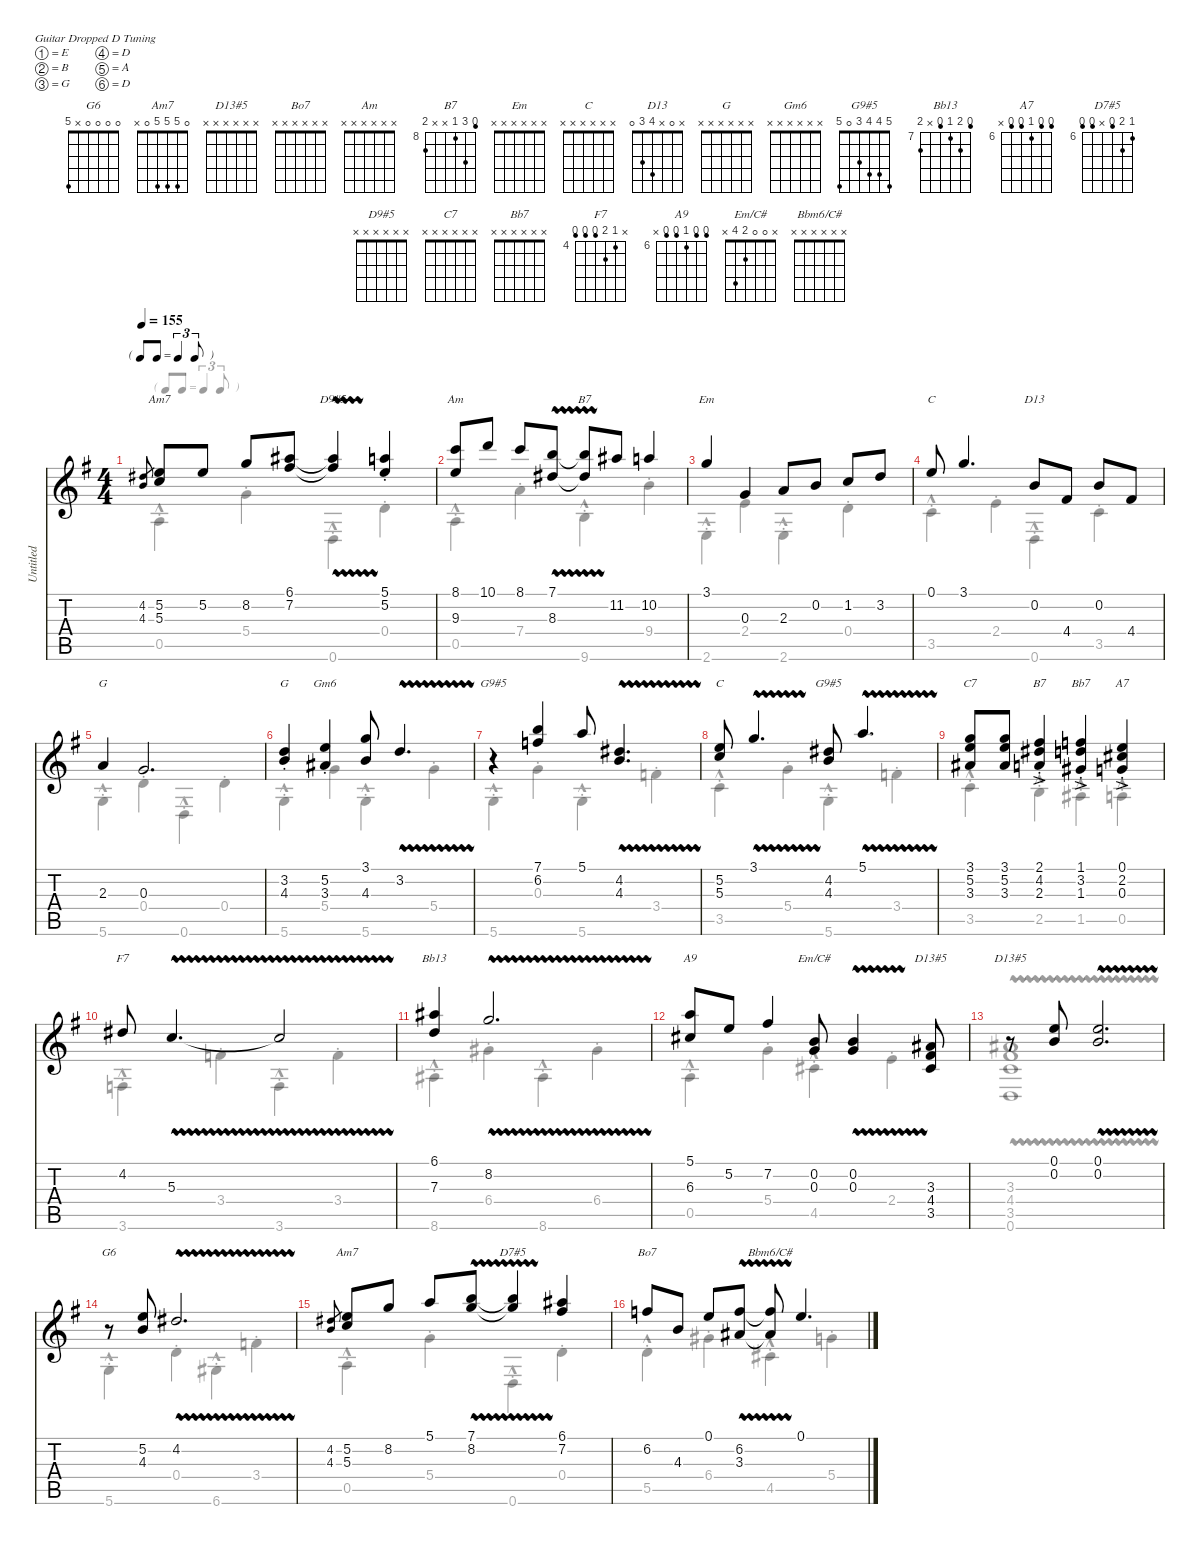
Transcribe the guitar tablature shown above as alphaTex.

\defaultSystemsLayout 4
\hideDynamics
\bracketExtendMode nobrackets
\otherSystemsTrackNameOrientation horizontal
\track ("Untitled" "Untitled") {instrument fretlessbass}
\staff {score tabs}
\tuning (E4 B3 G3 D3 A2 D2)
\chord ("G6" 0 0 0 0 x 5)
\chord ("Am7" 0 5 5 5 0 x)
\chord ("D13#5" x x x x x x)
\chord ("Bo7" x x x x x x)
\chord ("Am" x x x x x x)
\chord ("B7" 7 10 8 x x 9) {firstfret 8}
\chord ("Em" x x x x x x)
\chord ("C" x x x x x x)
\chord ("D13" x 0 x 4 3 0)
\chord ("G" x x x x x x)
\chord ("Gm6" x x x x x x)
\chord ("G9#5" 5 4 4 3 0 5)
\chord ("Bb13" 6 8 7 6 x 8) {firstfret 7}
\chord ("A7" 5 5 6 5 5 x) {firstfret 6}
\chord ("D7#5" 6 7 5 x 5 5) {firstfret 6}
\chord ("D9#5" x x x x x x)
\chord ("C7" x x x x x x)
\chord ("Bb7" x x x x x x)
\chord ("F7" x 4 5 3 3 3) {firstfret 4}
\chord ("A9" 5 5 6 5 5 x) {firstfret 6}
\chord ("Em/C#" x 0 0 2 4 x)
\chord ("Bbm6/C#" x x x x x x)
\voice
\ts (4 4)
\tf triplet8th
\tempo 155
\clef g2
\ks g
(4.2{acc #} 4.3{acc forcenatural}).8{gr dy mf} (5.2{acc forcenatural} 5.3{acc forcenatural}).8{ch "Am7"} 5.2{acc forcenatural}.8 8.2{acc forcenatural}.8 (6.1{acc #} 7.2{acc #}).8 (6.1{vw t acc #} 7.2{vw t acc #}).4{ch "D9#5"} (5.1{st acc forcenatural} 5.2{st acc forcenatural}).4 |
(8.1{acc forcenatural} 9.3{acc forcenatural}).8{ch "Am"} 10.1{acc forcenatural}.8 8.1{acc forcenatural}.8 (7.1{vw acc forcenatural} 8.3{vw acc #}).8 (7.1{t acc forcenatural} 8.3{t acc #}).8{ch "B7"} 11.2{acc #}.8 10.2{acc forcenatural}.4 |
3.1{acc forcenatural}.4{ch "Em"} 0.3{acc forcenatural}.4 2.3{acc forcenatural}.8 0.2{acc forcenatural}.8 1.2{acc forcenatural}.8 3.2{acc forcenatural}.8 |
0.1{acc forcenatural}.8{ch "C"} 3.1{acc forcenatural}.4{d} 0.2{acc forcenatural}.8{ch "D13"} 4.4{acc #}.8 0.2{acc forcenatural}.8 4.4{acc #}.8 |
2.3{acc forcenatural}.4{ch "G"} 0.3{acc forcenatural}.2{d} |
(3.2{st acc forcenatural} 4.3{st acc forcenatural}).4{ch "G"} (5.2{st acc forcenatural} 3.3{st acc #}).4{ch "Gm6"} (3.1{acc forcenatural} 4.3{acc forcenatural}).8 3.2{vw acc forcenatural}.4{d} |
r.4{ch "G9#5"} (7.1{acc forcenatural} 6.2{acc forcenatural}).4 5.1{acc forcenatural}.8 (4.2{vw acc #} 4.3{vw acc forcenatural}).4{d} |
(5.2{acc forcenatural} 5.3{acc forcenatural}).8{ch "C"} 3.1{vw acc forcenatural}.4{d} (4.2{acc #} 4.3{acc forcenatural}).8{ch "G9#5"} 5.1{vw acc forcenatural}.4{d} |
(3.1{acc forcenatural} 5.2{acc forcenatural} 3.3{acc #}).8{ch "C7"} (3.1{acc forcenatural} 5.2{acc forcenatural} 3.3{acc #}).8 (2.1{ac st acc #} 4.2{ac st acc #} 2.3{ac st acc forcenatural}).4{ch "B7"} (1.1{ac st acc forcenatural} 3.2{ac st acc forcenatural} 1.3{ac st acc #}).4{ch "Bb7"} (0.1{ac st acc forcenatural} 2.2{ac st acc #} 0.3{ac st acc forcenatural}).4{ch "A7"} |
4.2{acc #}.8{ch "F7"} 5.3{vw acc forcenatural}.4{d} 5.3{t acc forcenatural}.2 |
(6.1{acc #} 7.3{acc forcenatural}).4{ch "Bb13"} 8.2{vw acc forcenatural}.2{d} |
(5.1{acc forcenatural} 6.3{acc #}).8{ch "A9"} 5.2{acc forcenatural}.8 7.2{acc #}.4 (0.2{acc forcenatural} 0.3{acc forcenatural}).8{ch "Em/C#"} (0.2{vw acc forcenatural} 0.3{vw acc forcenatural}).4 (3.3{acc #} 4.4{acc #} 3.5{acc forcenatural}).8{ch "D13#5"} |
r.8{ch "D13#5"} (0.1{acc forcenatural} 0.2{acc forcenatural}).8 (0.1{vw acc forcenatural} 0.2{vw acc forcenatural}).2{d} |
r.8{ch "G6"} (5.2{acc forcenatural} 4.3{acc forcenatural}).8 4.2{vw acc #}.2{d} |
(4.2{acc #} 4.3{acc forcenatural}).8{gr} (5.2{acc forcenatural} 5.3{acc forcenatural}).8{ch "Am7"} 8.2{acc forcenatural}.8 5.1{acc forcenatural}.8 (7.1{vw acc forcenatural} 8.2{vw acc forcenatural}).8 (7.1{t acc forcenatural} 8.2{t acc forcenatural}).4{ch "D7#5"} (6.1{acc #} 7.2{acc #}).4 |
6.2{acc forcenatural}.8{ch "Bo7"} 4.3{acc forcenatural}.8 0.1{acc forcenatural}.8 (6.2{vw acc forcenatural} 3.3{vw acc #}).8 (6.2{t acc forcenatural} 3.3{t acc #}).8{ch "Bbm6/C#"} 0.1{acc forcenatural}.4{d}
\voice
\clef g2
\ottava regular
\simile none
\ks g
0.5{hac st acc forcenatural}.4{dy mf} 5.4{st acc forcenatural}.4 0.6{hac st acc forcenatural}.4 0.4{st acc forcenatural}.4 |
0.5{hac st acc forcenatural}.4 7.4{st acc forcenatural}.4 9.6{hac st acc forcenatural}.4 9.4{st acc forcenatural}.4 |
2.6{hac st acc forcenatural}.4 2.4{st acc forcenatural}.4 2.6{hac st acc forcenatural}.4 0.4{st acc forcenatural}.4 |
3.5{hac st acc forcenatural}.4 2.4{st acc forcenatural}.4 0.6{hac st acc forcenatural}.4 3.5{st acc forcenatural}.4 |
5.6{hac st acc forcenatural}.4 0.4{st acc forcenatural}.4 0.6{hac st acc forcenatural}.4 0.4{st acc forcenatural}.4 |
5.6{hac st acc forcenatural}.4 5.4{st acc forcenatural}.4 5.6{hac st acc forcenatural}.4 5.4{st acc forcenatural}.4 |
5.6{hac st acc forcenatural}.4 0.3{st acc forcenatural}.4 5.6{hac st acc forcenatural}.4 3.4{st acc forcenatural}.4 |
3.5{hac st acc forcenatural}.4 5.4{st acc forcenatural}.4 5.6{hac st acc forcenatural}.4 3.4{st acc forcenatural}.4 |
3.5{hac st acc forcenatural}.4 2.5{hac st acc forcenatural}.4 1.5{hac st acc #}.4 0.5{hac st acc forcenatural}.4 |
3.6{hac st acc forcenatural}.4 3.4{st acc forcenatural}.4 3.6{hac st acc forcenatural}.4 3.4{st acc forcenatural}.4 |
8.6{hac st acc #}.4 6.4{st acc #}.4 8.6{hac st acc #}.4 6.4{st acc #}.4 |
0.5{hac st acc forcenatural}.4 5.4{st acc forcenatural}.4 4.5{hac st acc #}.4 2.4{st acc forcenatural}.4 |
(3.3{vw acc #} 4.4{vw acc #} 3.5{vw acc forcenatural} 0.6{vw acc forcenatural}).1 |
5.6{hac st acc forcenatural}.4 0.4{st acc forcenatural}.4 6.6{hac st acc #}.4 3.4{st acc forcenatural}.4 |
0.5{hac st acc forcenatural}.4 5.4{st acc forcenatural}.4 0.6{hac st acc forcenatural}.4 0.4{st acc forcenatural}.4 |
5.5{hac st acc forcenatural}.4 6.4{st acc #}.4 4.5{hac st acc #}.4 5.4{st acc forcenatural}.4
